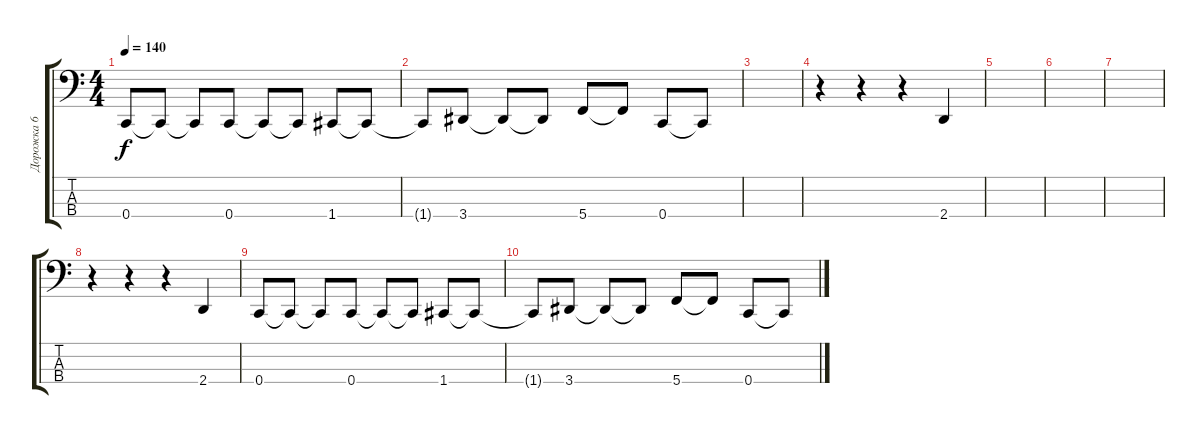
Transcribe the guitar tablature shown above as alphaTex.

\track ("Дорожка 6" "Дорожка 6") {instrument electricbassfinger}
\staff {score tabs}
\tuning (Eb2 Bb1 F1 C1) {hide}
\ts (4 4)
\tempo 140
\clef f4
\ks c
0.4.8{dy f} 0.4{t}.8 0.4{t}.8 0.4.8 0.4{t}.8 0.4{t}.8 1.4.8 1.4{t}.8 |
1.4{t}.8 3.4.8 3.4{t}.8 3.4{t}.8 5.4.8 5.4{t}.8 0.4.8 0.4{t}.8 |
|
r.4 r.4 r.4 2.4.4 |
|
|
|
r.4 r.4 r.4 2.4.4 |
0.4.8 0.4{t}.8 0.4{t}.8 0.4.8 0.4{t}.8 0.4{t}.8 1.4.8 1.4{t}.8 |
1.4{t}.8 3.4.8 3.4{t}.8 3.4{t}.8 5.4.8 5.4{t}.8 0.4.8 0.4{t}.8
